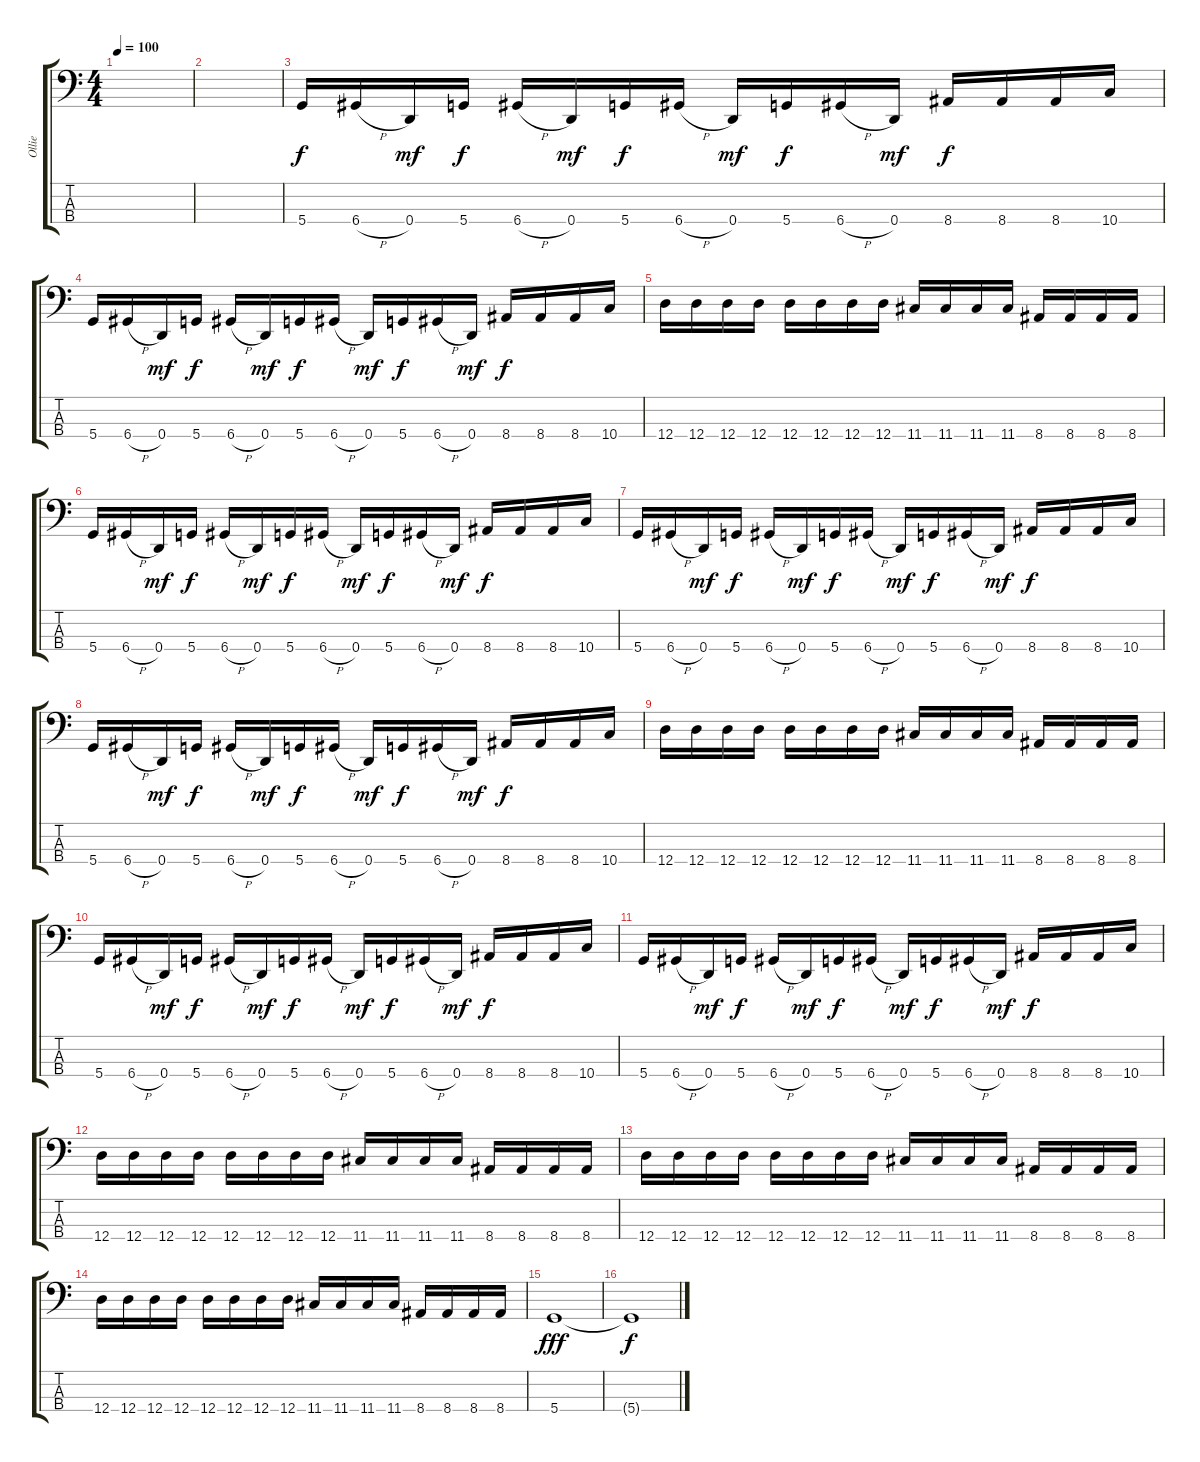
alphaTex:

\track ("Ollie" "Ollie") {instrument electricbasspick}
\staff {score tabs}
\tuning (F2 C2 G1 D1) {hide}
\ts (4 4)
\tempo 100
\clef f4
\ks c
|
|
5.4.16{dy f} 6.4{h}.16 0.4.16{dy mf} 5.4.16{dy f} 6.4{h}.16 0.4.16{dy mf} 5.4.16{dy f} 6.4{h}.16 0.4.16{dy mf} 5.4.16{dy f} 6.4{h}.16 0.4.16{dy mf} 8.4.16{dy f} 8.4.16 8.4.16 10.4.16 |
5.4.16 6.4{h}.16 0.4.16{dy mf} 5.4.16{dy f} 6.4{h}.16 0.4.16{dy mf} 5.4.16{dy f} 6.4{h}.16 0.4.16{dy mf} 5.4.16{dy f} 6.4{h}.16 0.4.16{dy mf} 8.4.16{dy f} 8.4.16 8.4.16 10.4.16 |
12.4.16 12.4.16 12.4.16 12.4.16 12.4.16 12.4.16 12.4.16 12.4.16 11.4.16 11.4.16 11.4.16 11.4.16 8.4.16 8.4.16 8.4.16 8.4.16 |
5.4.16 6.4{h}.16 0.4.16{dy mf} 5.4.16{dy f} 6.4{h}.16 0.4.16{dy mf} 5.4.16{dy f} 6.4{h}.16 0.4.16{dy mf} 5.4.16{dy f} 6.4{h}.16 0.4.16{dy mf} 8.4.16{dy f} 8.4.16 8.4.16 10.4.16 |
5.4.16 6.4{h}.16 0.4.16{dy mf} 5.4.16{dy f} 6.4{h}.16 0.4.16{dy mf} 5.4.16{dy f} 6.4{h}.16 0.4.16{dy mf} 5.4.16{dy f} 6.4{h}.16 0.4.16{dy mf} 8.4.16{dy f} 8.4.16 8.4.16 10.4.16 |
5.4.16 6.4{h}.16 0.4.16{dy mf} 5.4.16{dy f} 6.4{h}.16 0.4.16{dy mf} 5.4.16{dy f} 6.4{h}.16 0.4.16{dy mf} 5.4.16{dy f} 6.4{h}.16 0.4.16{dy mf} 8.4.16{dy f} 8.4.16 8.4.16 10.4.16 |
12.4.16 12.4.16 12.4.16 12.4.16 12.4.16 12.4.16 12.4.16 12.4.16 11.4.16 11.4.16 11.4.16 11.4.16 8.4.16 8.4.16 8.4.16 8.4.16 |
5.4.16 6.4{h}.16 0.4.16{dy mf} 5.4.16{dy f} 6.4{h}.16 0.4.16{dy mf} 5.4.16{dy f} 6.4{h}.16 0.4.16{dy mf} 5.4.16{dy f} 6.4{h}.16 0.4.16{dy mf} 8.4.16{dy f} 8.4.16 8.4.16 10.4.16 |
5.4.16 6.4{h}.16 0.4.16{dy mf} 5.4.16{dy f} 6.4{h}.16 0.4.16{dy mf} 5.4.16{dy f} 6.4{h}.16 0.4.16{dy mf} 5.4.16{dy f} 6.4{h}.16 0.4.16{dy mf} 8.4.16{dy f} 8.4.16 8.4.16 10.4.16 |
12.4.16 12.4.16 12.4.16 12.4.16 12.4.16 12.4.16 12.4.16 12.4.16 11.4.16 11.4.16 11.4.16 11.4.16 8.4.16 8.4.16 8.4.16 8.4.16 |
12.4.16 12.4.16 12.4.16 12.4.16 12.4.16 12.4.16 12.4.16 12.4.16 11.4.16 11.4.16 11.4.16 11.4.16 8.4.16 8.4.16 8.4.16 8.4.16 |
12.4.16 12.4.16 12.4.16 12.4.16 12.4.16 12.4.16 12.4.16 12.4.16 11.4.16 11.4.16 11.4.16 11.4.16 8.4.16 8.4.16 8.4.16 8.4.16 |
5.4.1{dy fff} |
5.4{t}.1{dy f}
